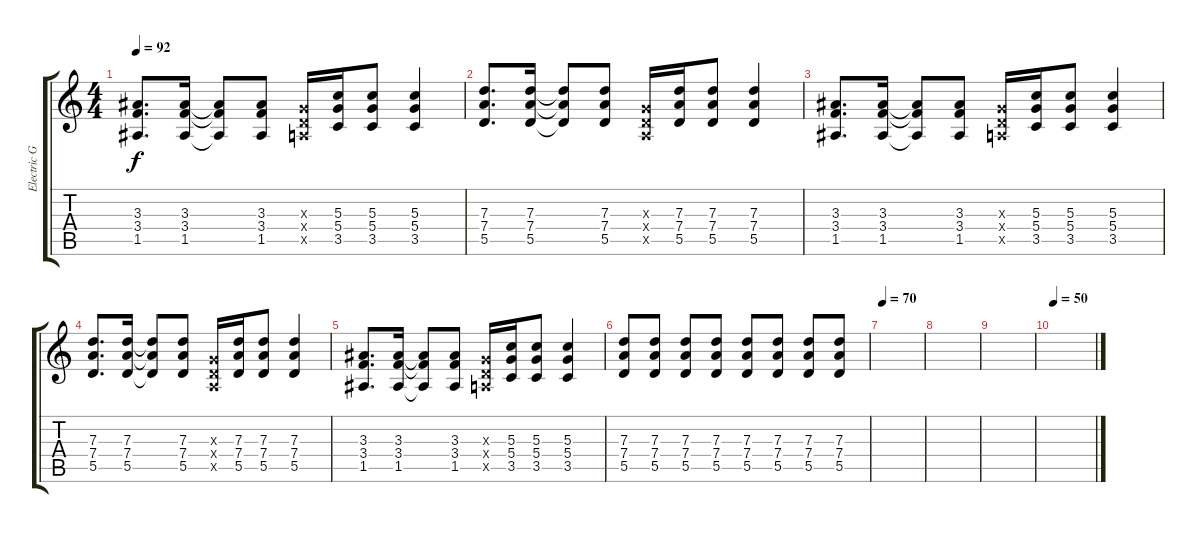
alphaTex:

\track ("Electric Guitar" "Electric G") {instrument overdrivenguitar}
\staff {score tabs}
\tuning (E4 B3 G3 D3 A2 E2) {hide}
\ts (4 4)
\tempo 92
\clef g2
\ks c
(3.3 3.4 1.5).8{d dy f} (3.3 3.4 1.5).16 (3.3{t} 3.4{t} 1.5{t}).8 (3.3 3.4 1.5).8 (0.3{x} 0.4{x} 0.5{x}).16 (5.3 5.4 3.5).16 (5.3 5.4 3.5).8 (5.3 5.4 3.5).4 |
(7.3 7.4 5.5).8{d} (7.3 7.4 5.5).16 (7.3{t} 7.4{t} 5.5{t}).8 (7.3 7.4 5.5).8 (0.3{x} 0.4{x} 0.5{x}).16 (7.3 7.4 5.5).16 (7.3 7.4 5.5).8 (7.3 7.4 5.5).4 |
(3.3 3.4 1.5).8{d} (3.3 3.4 1.5).16 (3.3{t} 3.4{t} 1.5{t}).8 (3.3 3.4 1.5).8 (0.3{x} 0.4{x} 0.5{x}).16 (5.3 5.4 3.5).16 (5.3 5.4 3.5).8 (5.3 5.4 3.5).4 |
(7.3 7.4 5.5).8{d} (7.3 7.4 5.5).16 (7.3{t} 7.4{t} 5.5{t}).8 (7.3 7.4 5.5).8 (0.3{x} 0.4{x} 0.5{x}).16 (7.3 7.4 5.5).16 (7.3 7.4 5.5).8 (7.3 7.4 5.5).4 |
(3.3 3.4 1.5).8{d} (3.3 3.4 1.5).16 (3.3{t} 3.4{t} 1.5{t}).8 (3.3 3.4 1.5).8 (0.3{x} 0.4{x} 0.5{x}).16 (5.3 5.4 3.5).16 (5.3 5.4 3.5).8 (5.3 5.4 3.5).4 |
(7.3 7.4 5.5).8 (7.3 7.4 5.5).8 (7.3 7.4 5.5).8 (7.3 7.4 5.5).8 (7.3 7.4 5.5).8 (7.3 7.4 5.5).8 (7.3 7.4 5.5).8 (7.3 7.4 5.5).8 |
\tempo 70
|
|
|
\tempo 50
